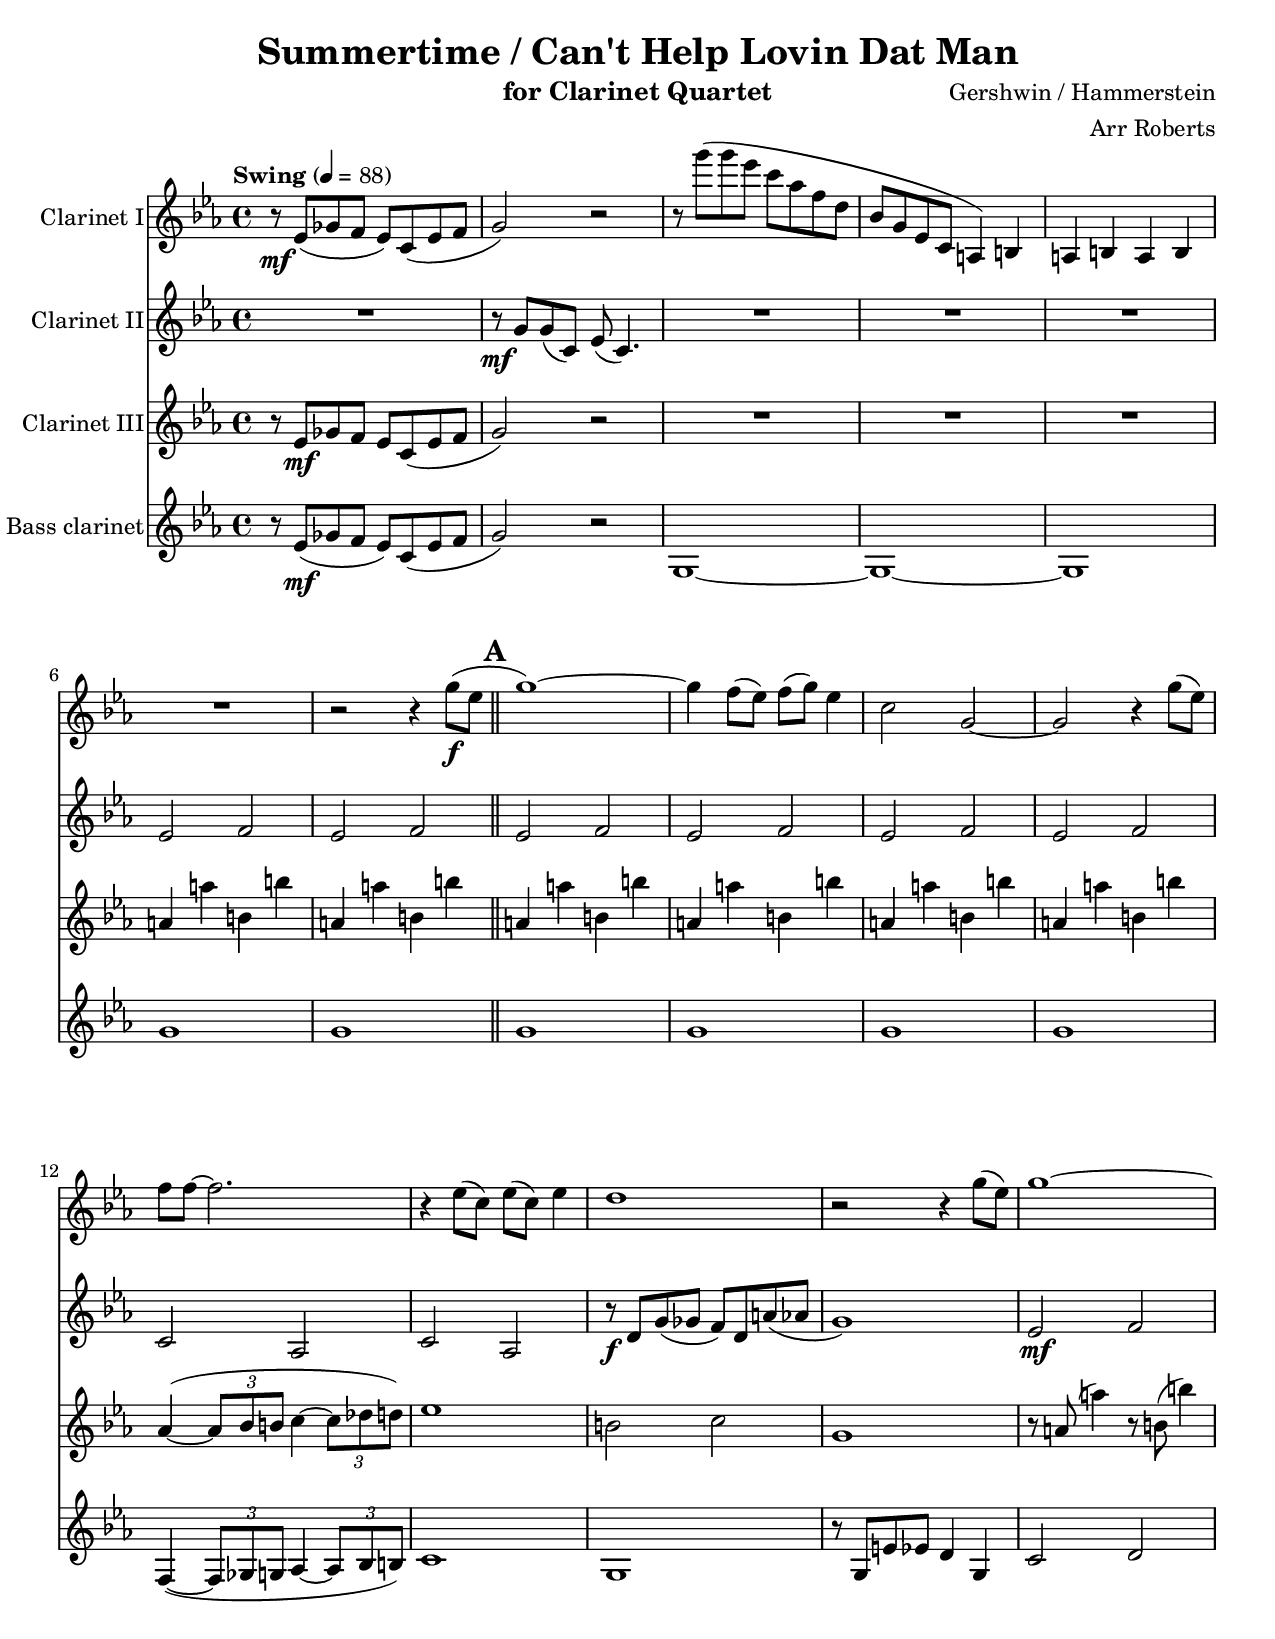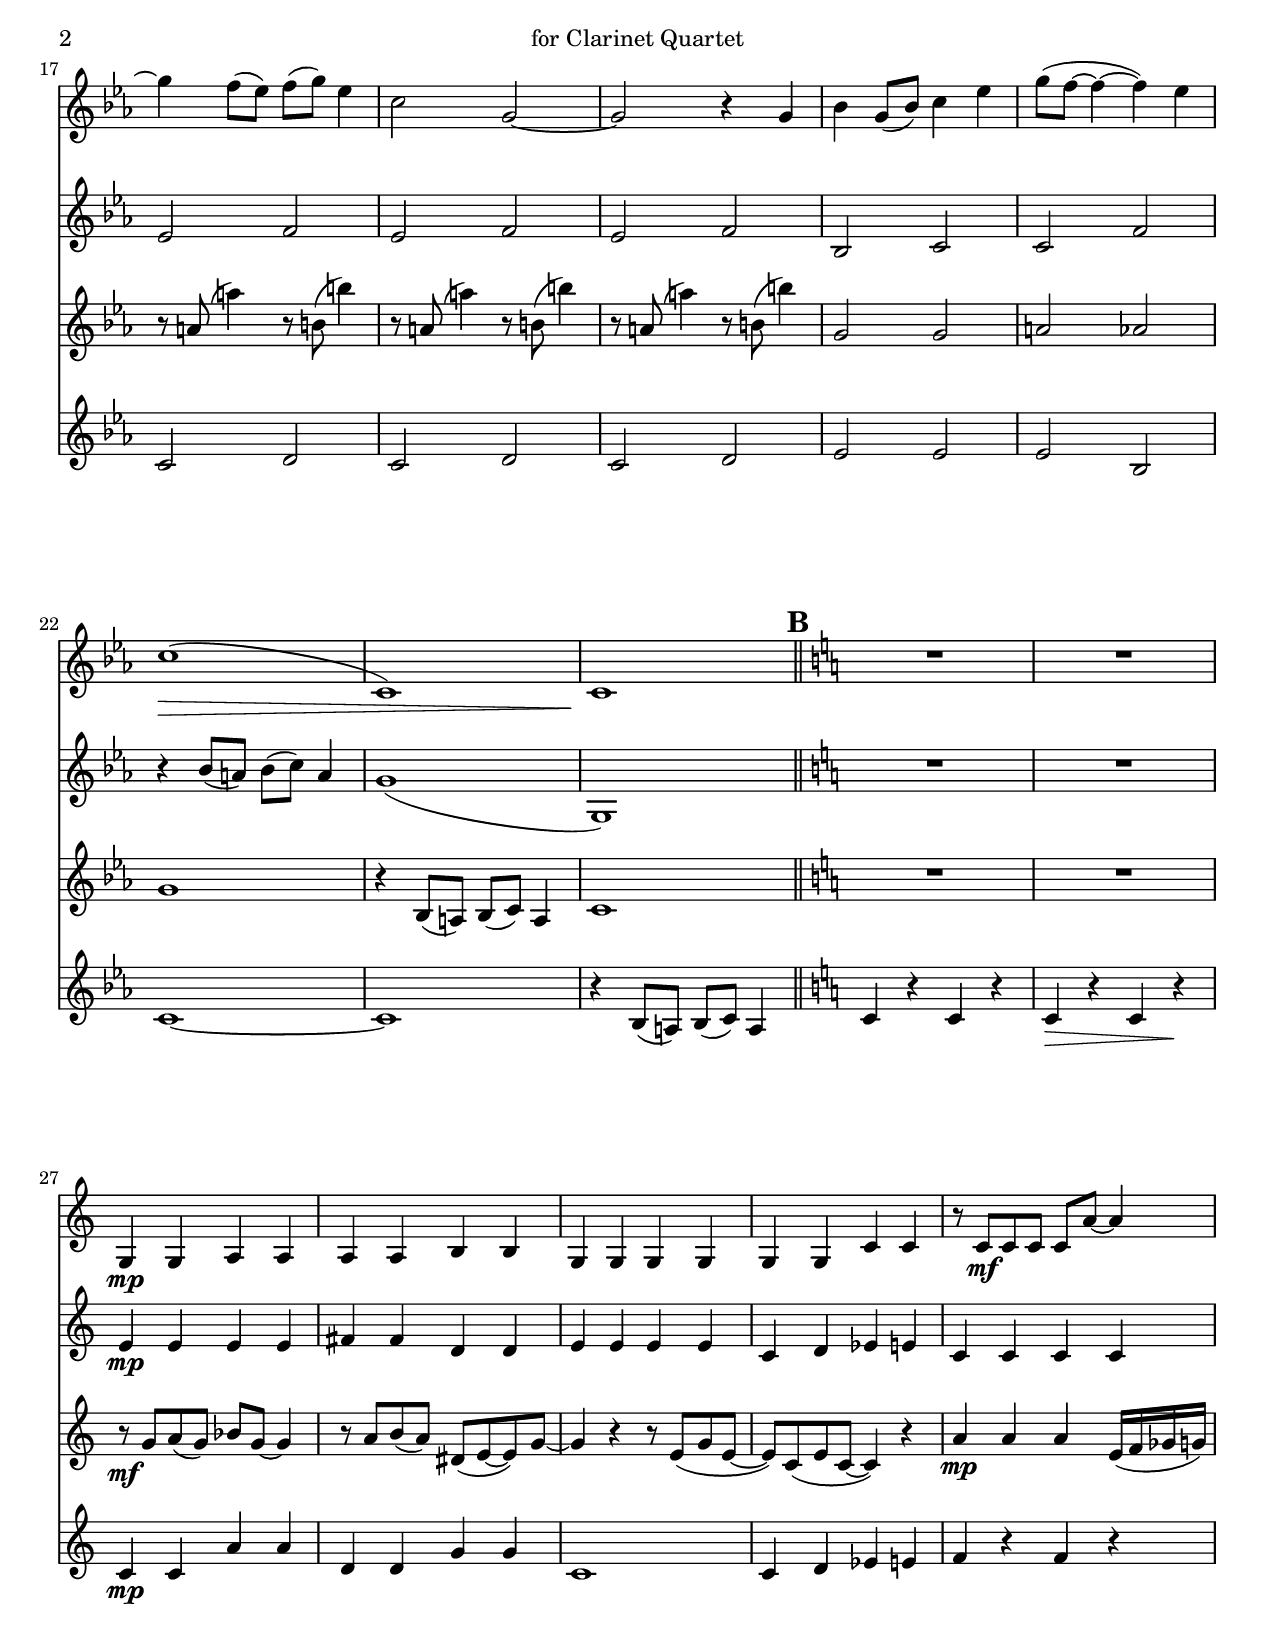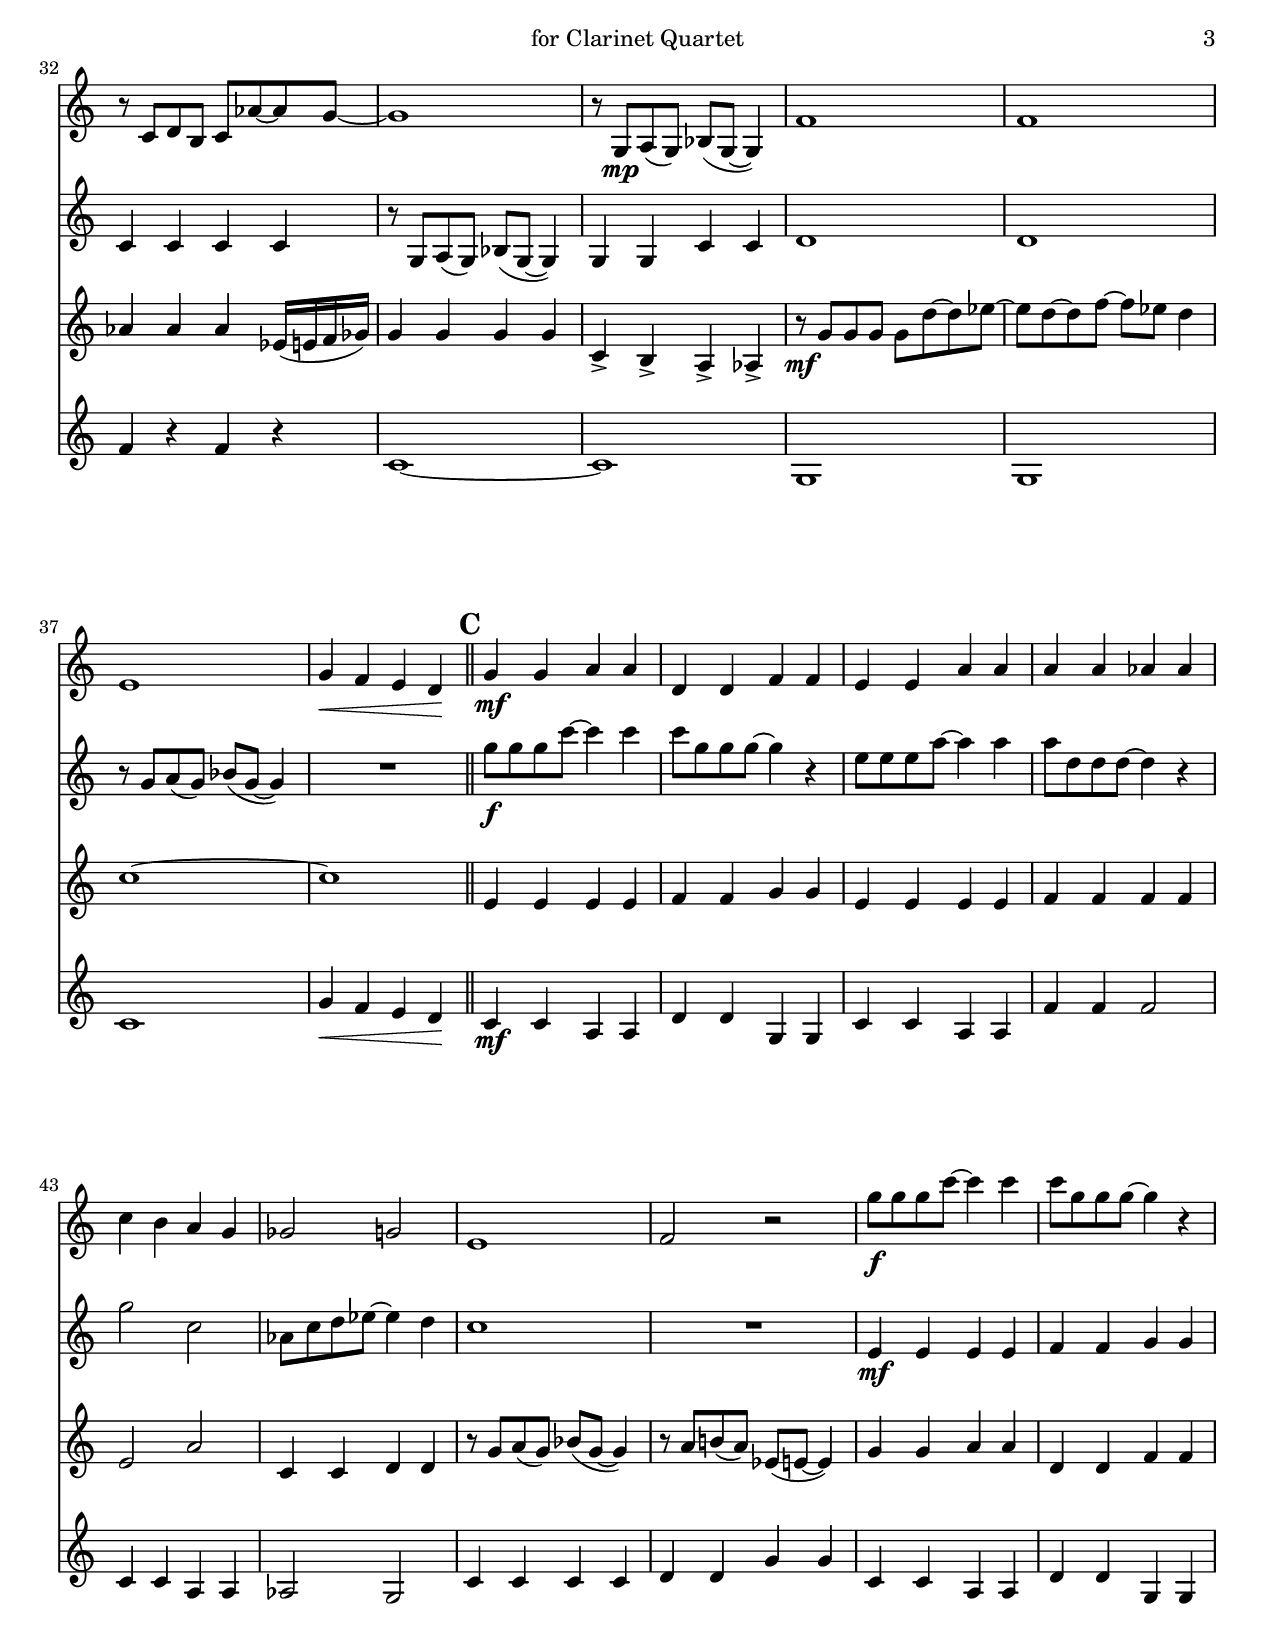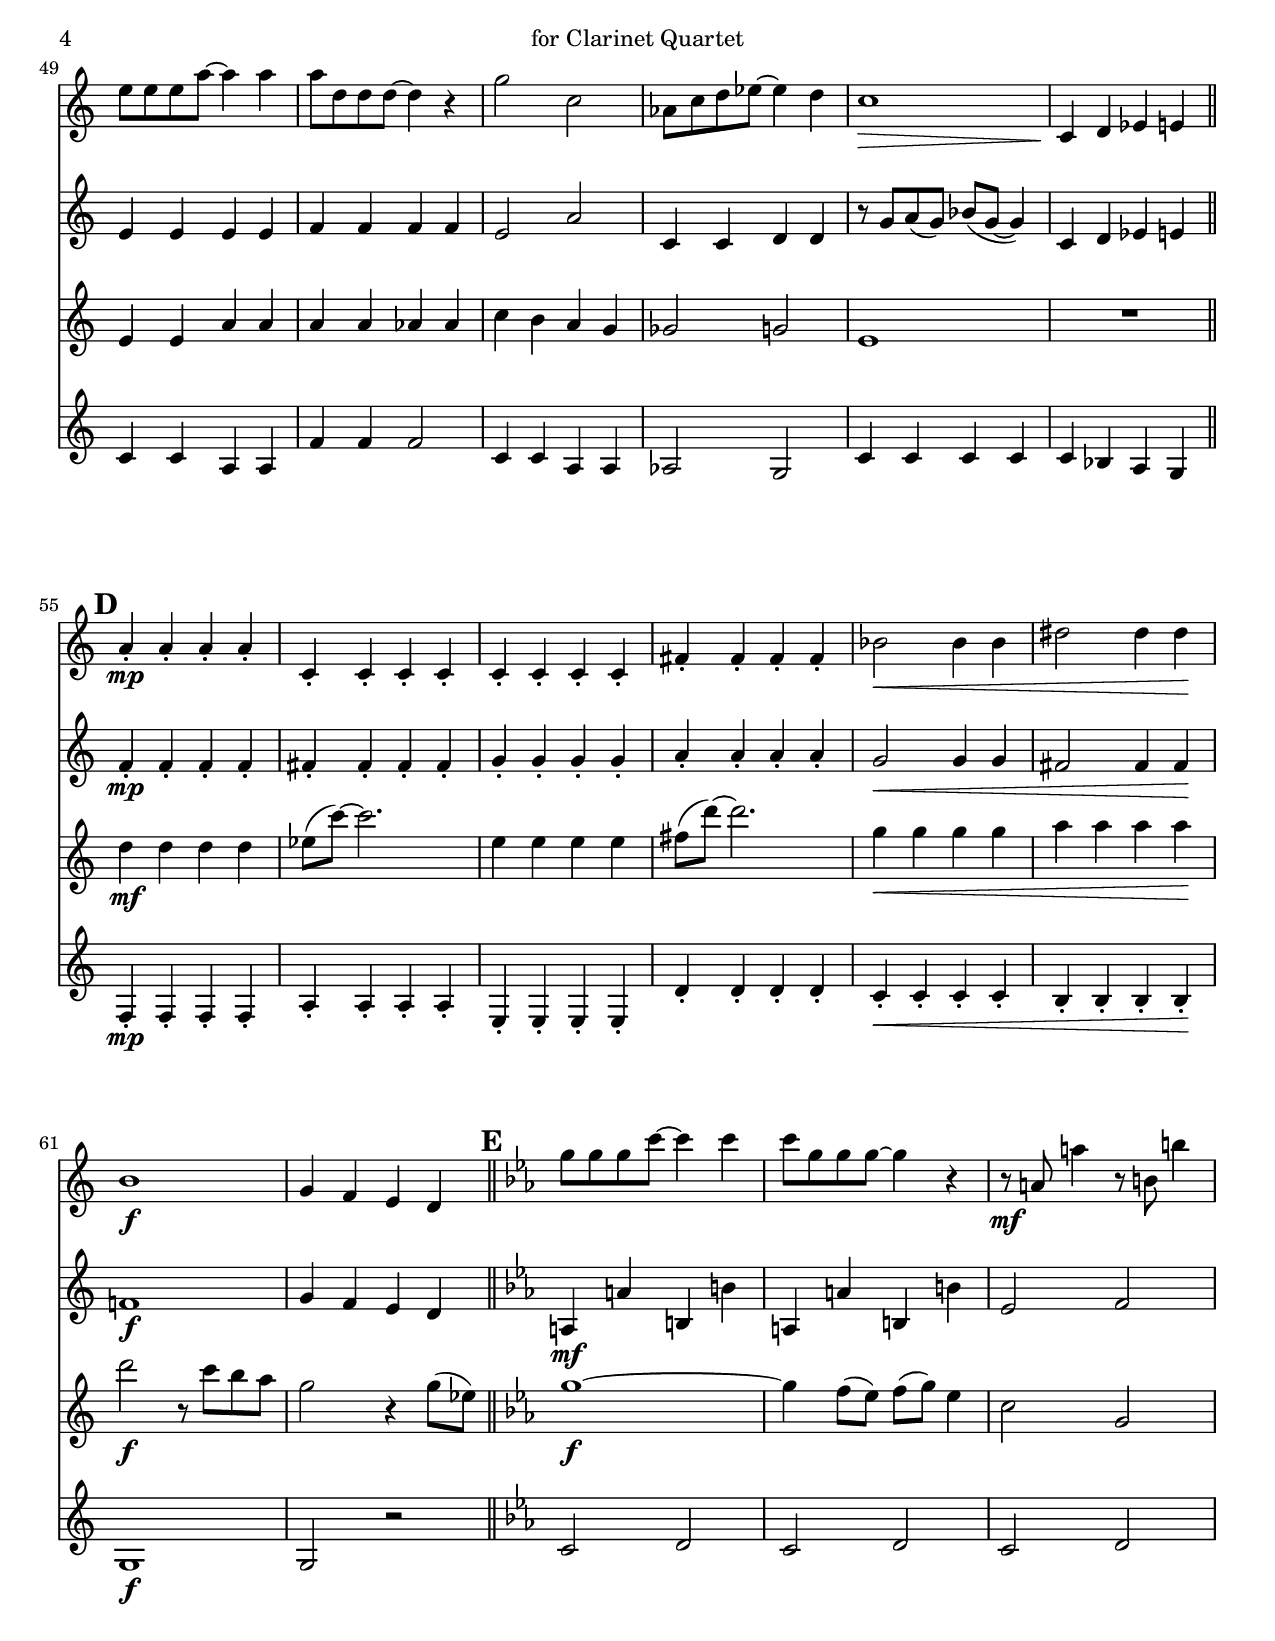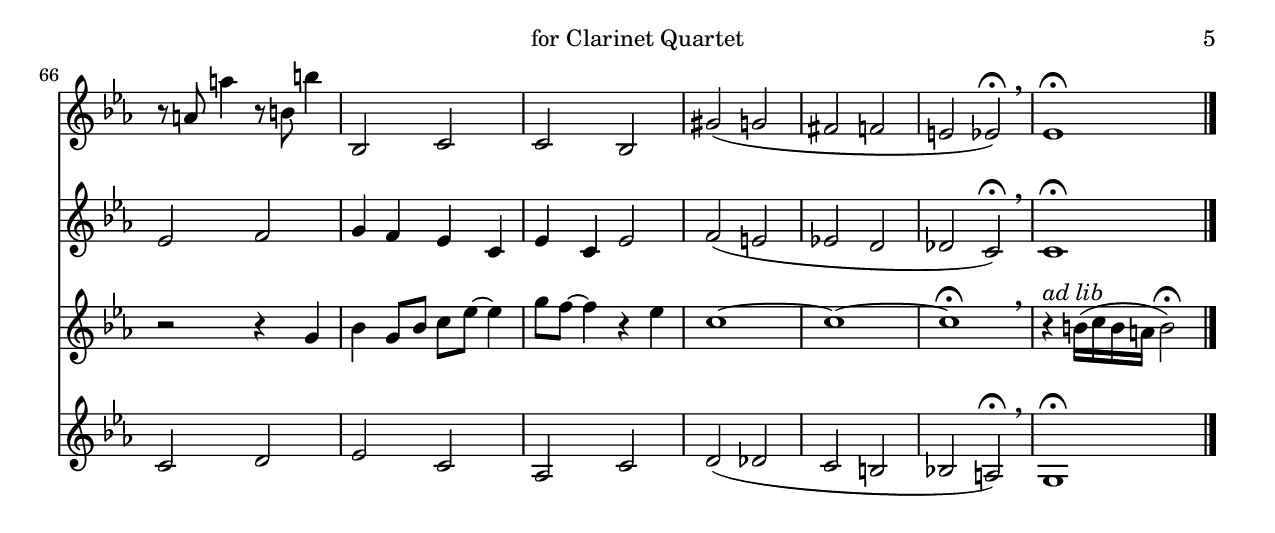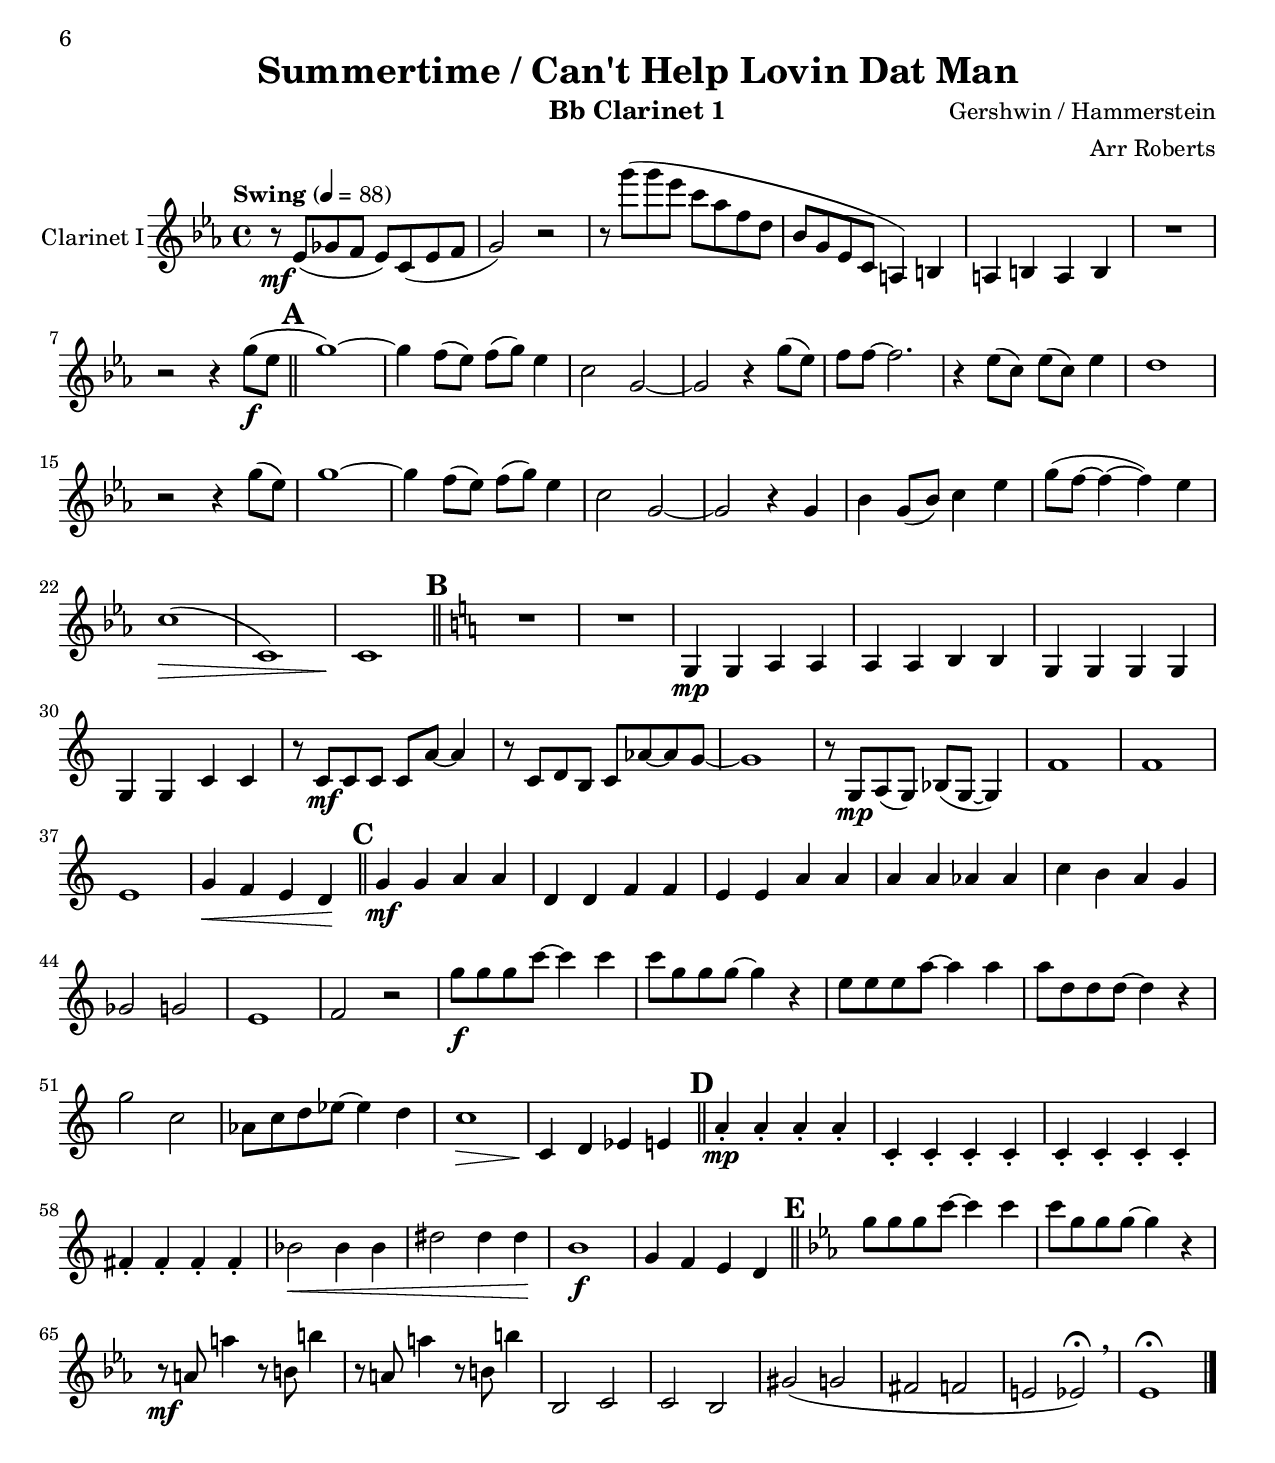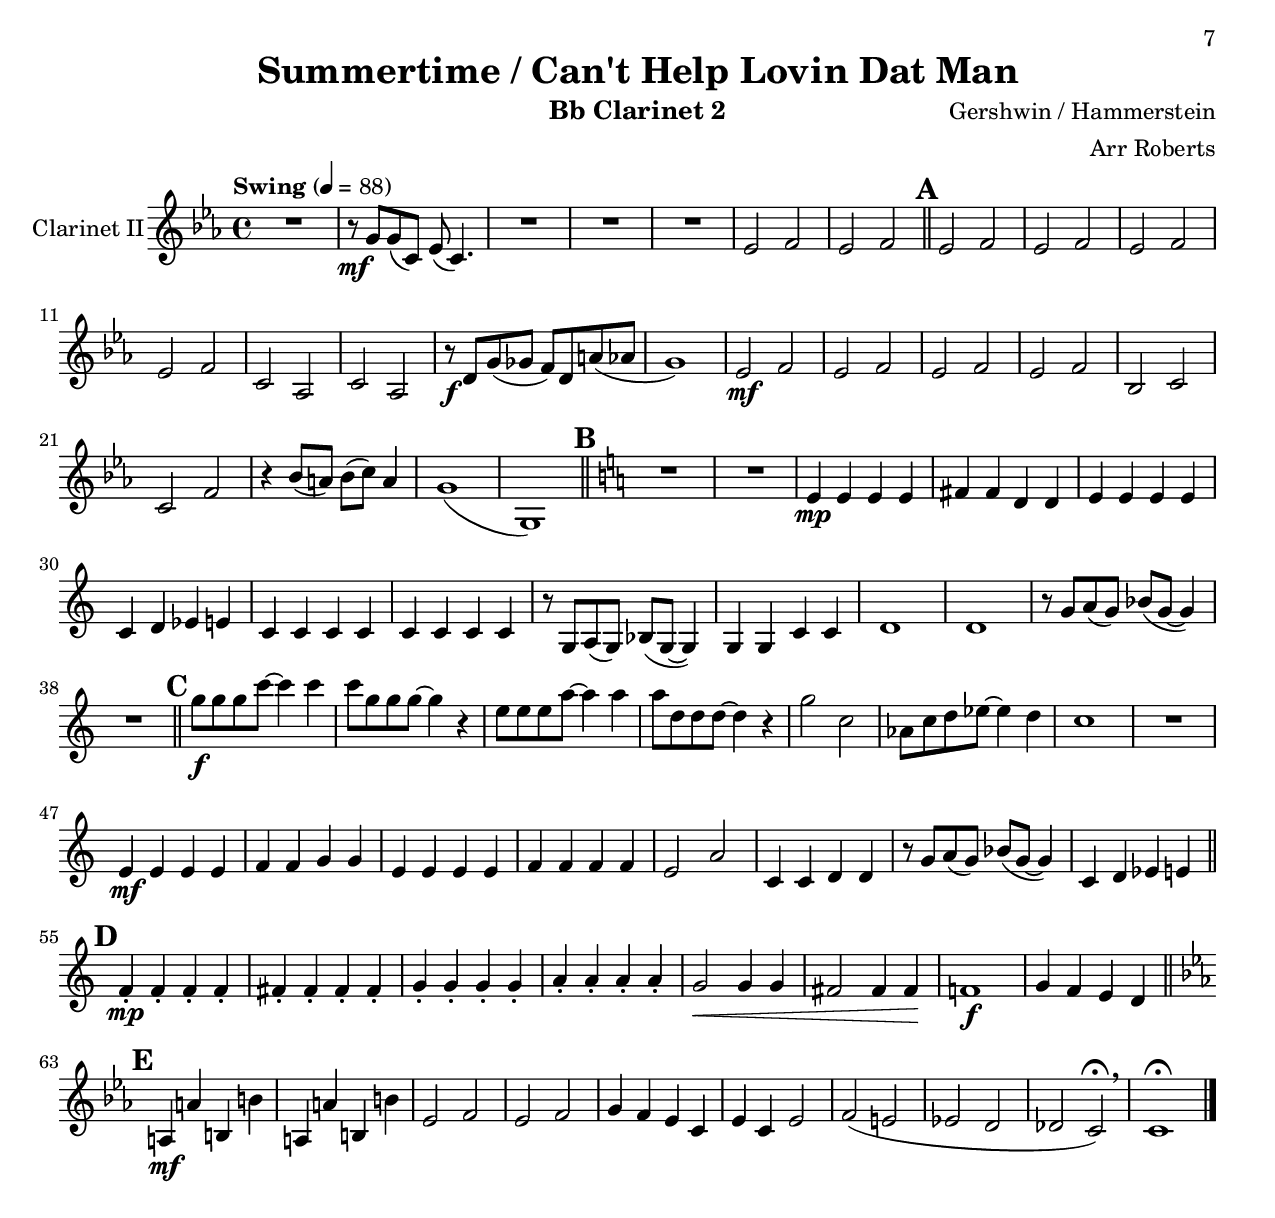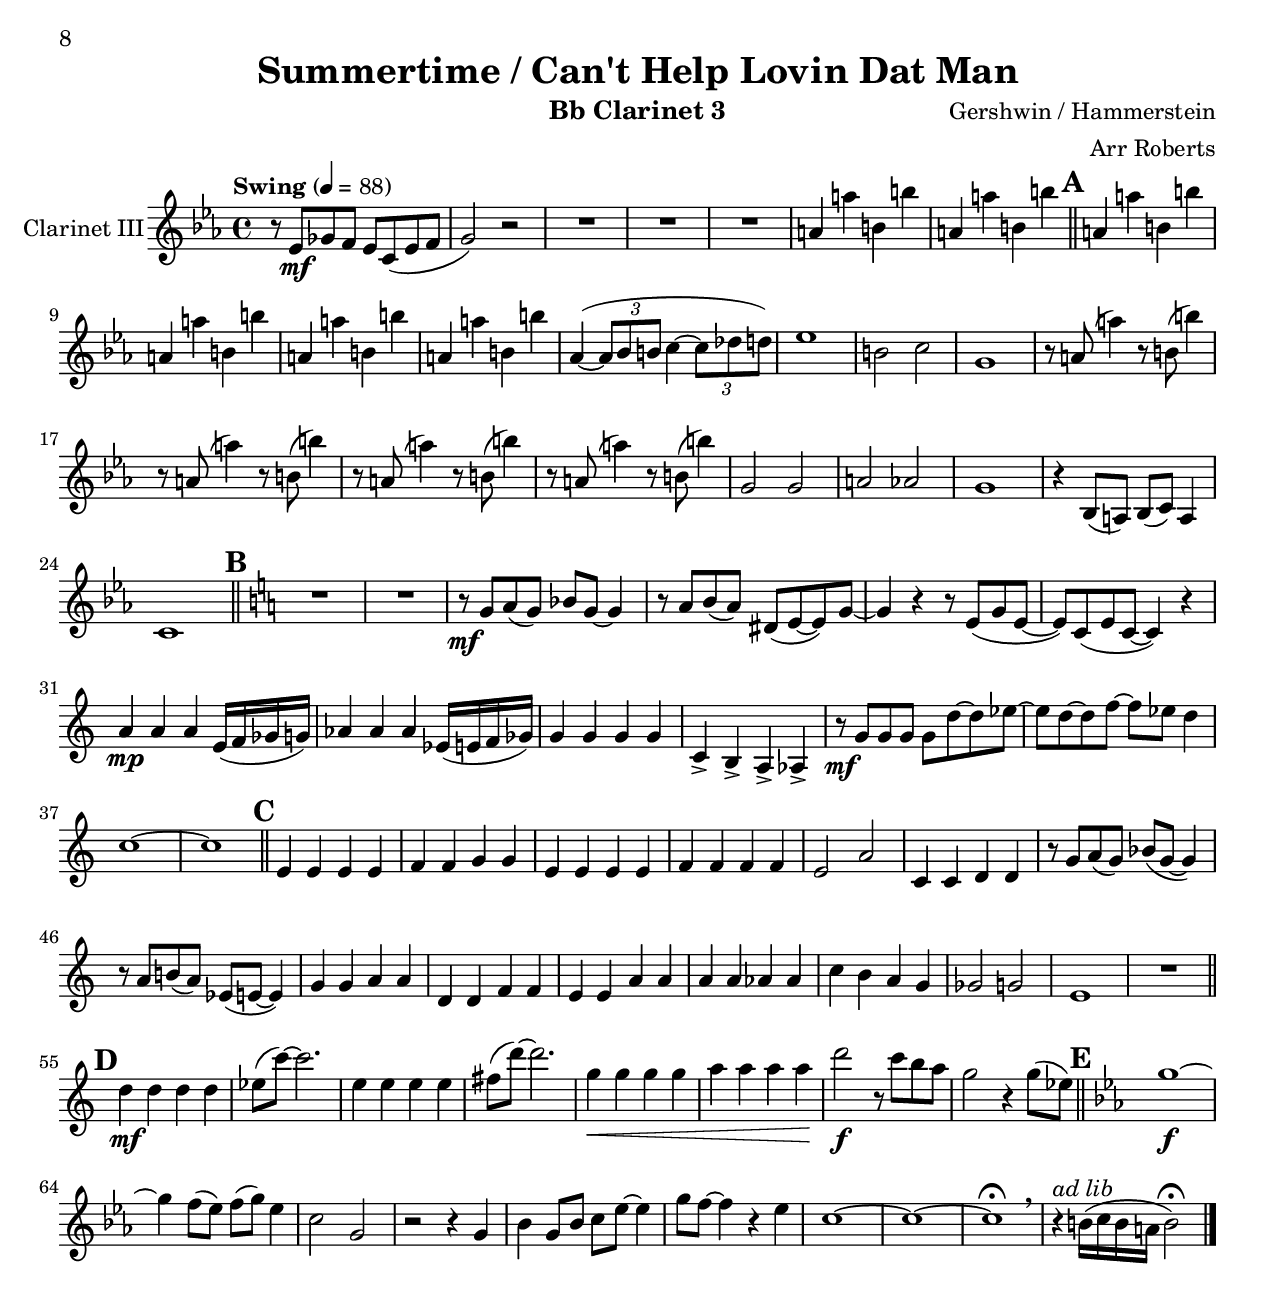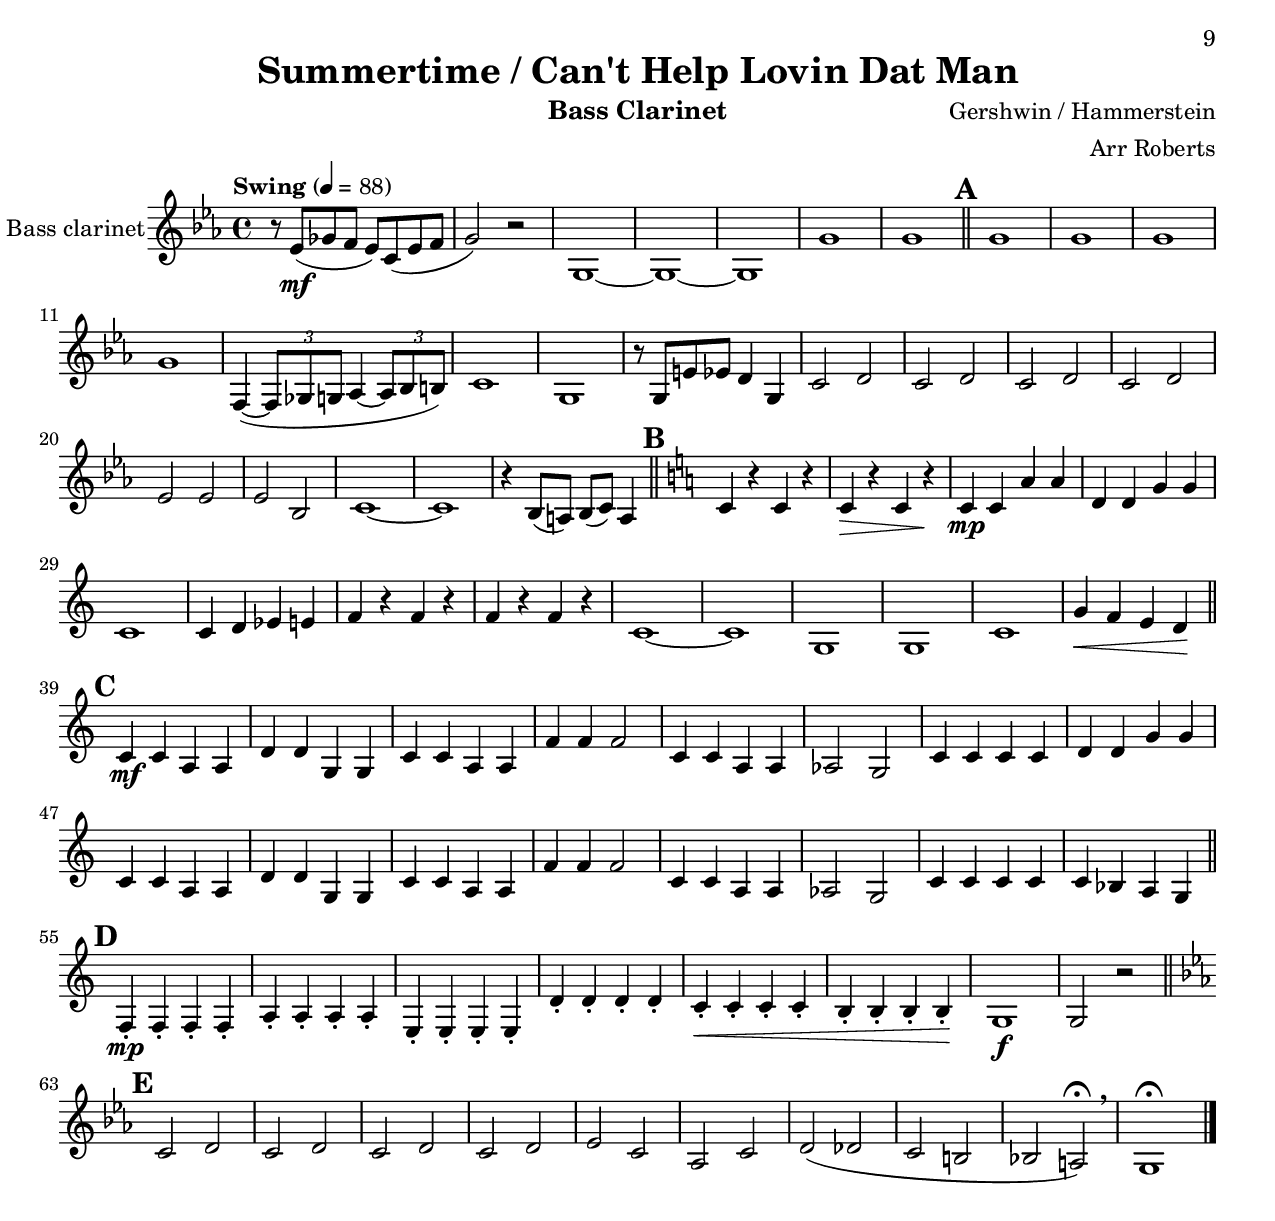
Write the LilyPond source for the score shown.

\version "2.16.0"
\include "english.ly"

\paper {
  #(set-paper-size "letter")
}

global = {
  \key c \minor
  \time 4/4
  \tempo "Swing" 4=88

}

scoreAClarinetI = \relative c' {
    \global
    \transposition c'
    % Music follows here.
    r8\mf ef( gf f ef) c( ef f |
    g2) r2 |
    r8 g''( g ef c af f d |
    bf8 g ef c a4) b4 |
    a4 b a b |
    R1 |
    r2 r4 g''8(\f ef \bar "||" |
    \mark \default
    g1)~ |
    g4 f8( ef) f( g) ef4 |
    c2 g2~ |
    g2 r4 g'8( ef) |
    %% car 12
    f8 f8~ f2. |
    r4 ef8( c) ef( c) ef4 |
    d1 |
    r2 r4 g8( ef) |
    %% Bar 16
    g1~ |
    g4 f8( ef) f( g) ef4 |
    c2 g2~ |
    g2 r4 g |
    bf4 g8( bf) c4 ef4 |
    g8( f8~f4~f4) ef |
    c1(\> |
    c,1) |
    c1\! \bar "||" |
    % Switch to Fish Gotta Swim, bar 25
    \mark \default
    \key c \major
    R1 |
    R1 |
    g4\mp g a a |
    a4 a b b |
    g4 g g g |
    g4 g c c |
    r8 c\mf c c c a'~ a4 |
    r8 c, d b c af'~ af g~ |
    g1 |
    r8 g,\mp a( g) bf( g8~g4) |
    f'1 |
    f1 |
    e1 |
    g4\< f e d\! \bar "||" |
    \mark \default
    g4\mf g a a |
    d,4 d f f |
    e4 e a a |
    a4 a af af |
    c4 b a g |
    gf2 g2 |
    e1 |
    f2 r2 |
    g'8\f g g c~c4 c |
    c8 g g g~g4 r4 |
    e8 e e a~a4 a |
    a8 d, d d~d4 r4 |
    g2 c,2 |
    af8 c d ef~ef4 d |
    c1\> |
    c,4\! d ef e \bar "||" |
        
    % Bridge bar 55
    \mark \default
    a4-.\mp a-. a-. a-. |
    c,4-. c-. c-. c-. | |
    c4-. c-. c-. c-. |
    fs4-. fs-. fs-. fs-. |
    bf2\<   bf4 bf4 |
    ds2  ds4 ds4\! |
    b1\f |
    g4 f e d \bar "||" |
    
    % Finale bar 63
    \mark \default
    \key c \minor
    g'8 g g c~c4 c |
    c8 g g g~g4 r4 |
    r8\mf a,8 a'4 r8 b,8 b'4 | 
    r8 a,8 a'4 r8 b,8 b'4 |
    bf,,2 c2 |
    c2 bf2 |
    gs'2( g |
    fs2 f |
    e2 ef) \fermata \breathe |
    ef1 \fermata \bar "|."
}


scoreAClarinetII = \relative c'' {
    \global
    \transposition c'
    % Music follows here.
    R1 |
    r8\mf g g( c,) ef( c4.) |
    R1 |
    R1 |
    R1 |
    ef2 f2 |
    ef2 f2 \bar "||" |
    \mark \default
    ef2 f2 |
    ef2 f2 |
    ef2 f2 |
    ef2 f2 |
    %% Bar 12
    c2 af2 |
    c2 af2 |
    r8\f d g( gf f) d a'( af |
    g1) |
    % Bar 16
    ef2\mf f2 |
    ef2 f2 |
    ef2 f2 |
    ef2 f2 |
    bf,2 c2 |
    c2 f2 |
    r4 bf8( a) bf( c) a4
    g1( |
    g,1) \bar "||" |
    % Switch to Fish Gotta Swim - bar 25
    \mark \default
    \key c \major
    R1 |
    R1 |
    e'4\mp e e e |
    fs4 fs d d |
    e4 e e e |
    c d ef e |
    c4 c c c |
    c4 c c c |
    r8 g a( g) bf( g~g4) |
    g4 g c c |
    d1 |
    d1 |
    r8 g a( g) bf( g~g4) |
    R1 \bar "||" |
    % Chorus for Can't Help bar 39
    \mark \default
    g'8\f g g c~c4 c |
    c8 g g g~g4 r4 |
    e8 e e a~a4 a |
    a8 d, d d~d4 r4 |
    g2 c,2 |
    af8 c d ef~ef4 d |
    c1 |
    R1 |
    e,4\mf e e e |
    f4 f g g |
    e4 e e e |
    f4 f4 f f |
    e2 a2 |
    c,4 c d d |
    r8 g a( g) bf( g~g4) |
    c,4 d ef e \bar "||" |
    
    % Bridge bar 55
    \mark \default
    f4-.\mp f-. f-. f-. |
    fs4-. fs-. fs-. fs-. |
    g4-. g-. g-. g-. |
    a4-. a-. a-. a-. |
    g2\<   g4 g |
    fs2  fs4 fs\! |
    f!1\f |
    g4 f e d \bar "||" |
    
    % Finale bar 63
    \mark \default
    \key c \minor
    a4\mf a' b, b' |
    a,4 a' b, b' |
    ef,2 f2 |
    ef2 f2 |
    g4 f ef c |
    ef4 c ef2 |
    f2( e |
    ef!2 d |
    df2 c)\fermata \breathe |
    c1 \fermata \bar "|."
}
 

scoreAClarinetIII = \relative c' {
    \global
    \transposition c'  
    % Music follows here.
    r8 ef)\mf gf f ef) c( ef f |
    g2) r2 |
    R1*3
    a4 a' b, b' | 
    a,4 a' b, b' \bar "||" | 
    \mark \default
    a,4 a' b, b' | 
    a,4 a' b, b' | 
    a,4 a' b, b' | 
    a,4 a' b, b' | 
    %% Bar 12
    af,4~( \tuplet 3/2 { af8 bf b } c4~ \tuplet 3/2 { c8 df d) } |
    ef1 |
    b2 c2 |
    g1 |
    r8  a8( a'4) r8 b,8( b'4) | 
    r8 a,8( a'4) r8 b,8( b'4) | 
    r8 a,8( a'4) r8 b,8( b'4) | 
    r8 a,8( a'4) r8 b,8( b'4) | 
    g,2 g2 |
    a2 af2 |
    g1 |
    r4 bf,8( a) bf( c) a4
    c1 \bar "||" |
    % Switch to Fish Gotta Swim -- "Hey listen sister"
    \mark \default
    \key c \major
    R1 |
    R1 |
    r8\mf g' a( g) bf g8~g4 |
    r8 a b( a) ds,( e~e) g~ |
    g4 r4 r8 e8( g e~ |
    e8) c( e c~c4) r4 |
    a'4\mp a a e16( f gf g) |
    af4 af af ef16( e f gf) |
    g4 g g g |
    c,4-> b-> a-> af-> |
    
    r8\mf g' g g g d'~d ef~ |
    ef8 d~d f~f ef d4 |
    c1~ |
    c1 \bar "||" |
    % Chorus for Fish, bar 39
    \mark \default
    e,4 e e e |
    f4 f g g |
    e4 e e e |
    f4 f4 f f |
    e2 a2 |
    c,4 c d d |
    r8 g a( g) bf( g~g4) |
    r8 a b!( a) ef( e~e4) |
    g4 g a a |
    d,4 d f f |
    e4 e a a |
    a4 a af af |
    c4 b a g |
    gf2 g2 |
    e1 |
    R1 \bar "||" |
    
    % Bridge
    \mark \default
    d'4\mf d d d |
    ef8( c'8~) c2. |
    e,4 e e e |
    fs8( d'8~) d2. |
    g,4\< g g g |
    a a a a\! |
    d2\f r8 c b a |
    g2 r4 g8( ef)  \bar "||" |
    
    % Finale
    \mark \default
    \key c \minor
    g1~\f |
    g4 f8( ef) f( g) ef4 |
    c2 g2 |
    r2 r4 g4 |
    bf4 g8 bf c ef~ef4 |
    g8 f~f4 r4 ef |
    c1~ |
    c1~ |
    c1 \fermata \breathe
    r4^\markup { \italic "ad lib" } b16( c b a b2) \fermata \bar "|."
}


scoreABassClarinet = \relative c' {
    \global
    \transposition c
    % Music gfollows here.
    r8 ef(\mf gf f ef) c( ef f |
    g2) r2 |
    g,1~ |
    g1~ |
    g1 |
    g'1 |
    g1 \bar "||" |
    \mark \default
    g1 |
    g1 |
    g1 |
    g1 |
    %% Bar 12
    f,4~( \tuplet 3/2 { f8 gf g } af4~ \tuplet 3/2 {af8 bf b)} |
    c1 |
    g1 |
    r8 g e' ef d4 g,4 |
    %% Bar 16
    c2 d2 |
    c2 d2 |
    c2 d2 |
    c2 d2 |
    ef2 ef2 |
    ef2 bf2 |
    c1~ |
    c1 |
    r4 bf8( a) bf( c) a4 \bar "||" |
    \mark \default
    \key c \major
    c4 r c r |
    c4\> r c r\! |
    c4\mp c a' a |
    d,4 d g g |
    c,1 |
    c4 d ef e |
    f4 r f r |
    f4 r f r |
    c1~ |
    c1 |
    g1 |
    g1 |
    c1 |
    g'4\< f e d\! \bar "||" |
    % Chorus for Can't Stop, bar 39
    \mark \default
    c4\mf c a a |
    d4 d g, g |
    c4 c a a |
    f'4 f f2 |
    c4 c a a |
    af2 g2 |
    c4 c c c |
    d4 d g g |
    c,4 c a a |
    d4 d g, g |
    c4 c a a |
    f'4 f f2 |
    c4 c a a |
    af2 g2 |
    c4 c c c |
    c bf a g \bar "||" |
    % Bridge, bar 55
    
    \mark \default
    f4-.\mp f-. f-. f-. |
    a4-. a-. a-. a-. |
    e4-. e-. e-. e-. |
    d'4-. d-. d-. d-. |
    c4-.\< c-. c-. c-. |
    b4-. b-. b-. b-.\! |
    g1\f |
    g2 r2 \bar "||" |

    % Finale, bar 63
    \mark \default
    \key c \minor
    c2 d2 |
    c2 d2 |
    c2 d2 |
    c2 d2 |
    ef2 c2 |
    af2 c2 |
    d2( df2 |
    c2 b2 |
    bf!2 a2)\fermata \breathe |
    g1 \fermata \bar "|."
}


scoreAClarinetIPart = \new Staff \with {
  instrumentName = "Clarinet I"
  midiInstrument = "clarinet"
} \scoreAClarinetI

scoreAClarinetIIPart = \new Staff \with {
  instrumentName = "Clarinet II"
  midiInstrument = "clarinet"
} \scoreAClarinetII

scoreAClarinetIIIPart = \new Staff \with {
  instrumentName = "Clarinet III"
  midiInstrument = "clarinet"
} \scoreAClarinetIII

scoreABassClarinetPart = \new Staff \with {
  instrumentName = "Bass clarinet"
  midiInstrument = "clarinet"
} \scoreABassClarinet

\bookpart { 
    \header {
      title = "Summertime / Can't Help Lovin Dat Man"
      instrument = "for Clarinet Quartet"
      composer = "Gershwin / Hammerstein"
      arranger = "Arr Roberts"
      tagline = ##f
    }
    
    \score {
      <<
        \scoreAClarinetIPart
        \scoreAClarinetIIPart
        \scoreAClarinetIIIPart
        \scoreABassClarinetPart
      >>
      \layout { }
      \midi { }
    }
}

\paper {
    raggied-bottom = ##t
}

\bookpart {
   \header {
      title = "Summertime / Can't Help Lovin Dat Man"
      instrument = "Bb Clarinet 1"
      composer = "Gershwin / Hammerstein"
      arranger = "Arr Roberts"
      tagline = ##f
    }
    \score { \scoreAClarinetIPart }
}


\bookpart {
   \header {
      title = "Summertime / Can't Help Lovin Dat Man"
      instrument = "Bb Clarinet 2"
      composer = "Gershwin / Hammerstein"
      arranger = "Arr Roberts"
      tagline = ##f
    }
    \score { \scoreAClarinetIIPart }
}

\bookpart {
   \header {
      title = "Summertime / Can't Help Lovin Dat Man"
      instrument = "Bb Clarinet 3"
      composer = "Gershwin / Hammerstein"
      arranger = "Arr Roberts"
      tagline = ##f
    }
    \score { \scoreAClarinetIIIPart }
}

\bookpart {
   \header {
      title = "Summertime / Can't Help Lovin Dat Man"
      instrument = "Bass Clarinet"
      composer = "Gershwin / Hammerstein"
      arranger = "Arr Roberts"
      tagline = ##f
    }
    \score { \scoreABassClarinetPart }
}
